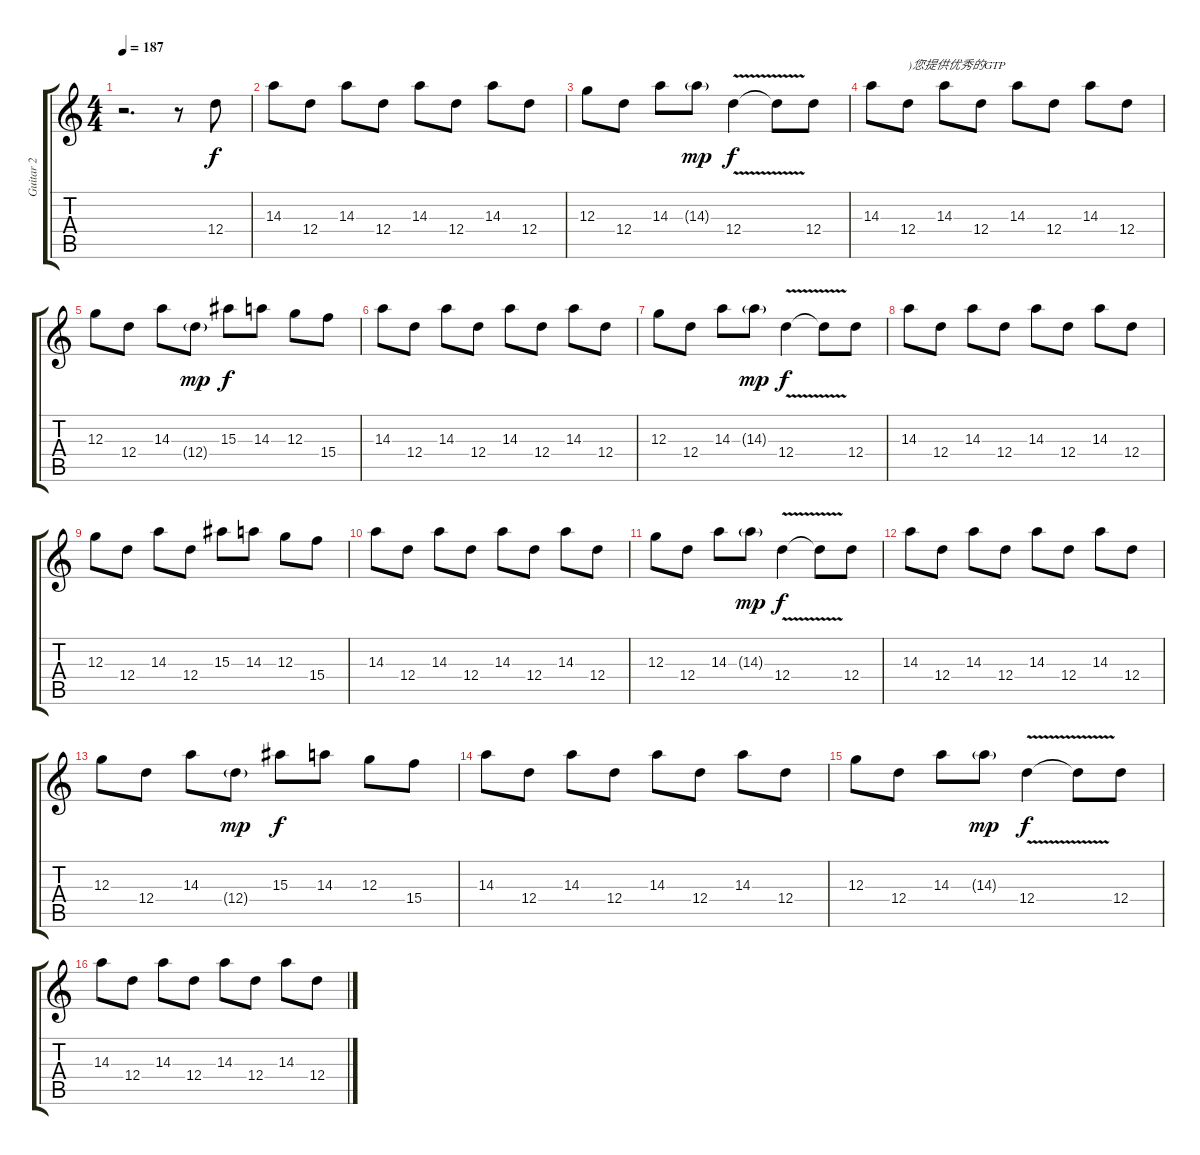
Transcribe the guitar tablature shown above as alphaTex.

\track ("Guitar 2" "Guitar 2") {instrument overdrivenguitar}
\staff {score tabs}
\tuning (E4 B3 G3 D3 A2 E2) {hide}
\ts (4 4)
\tempo 187
\clef g2
\ks c
r.2{d dy f instrument overdrivenguitar} r.8 12.4.8 |
14.3.8 12.4.8 14.3.8 12.4.8 14.3.8 12.4.8 14.3.8 12.4.8 |
12.3.8 12.4.8 14.3.8 14.3{g}.8{dy mp} 12.4{v}.4{dy f} 12.4{t}.8 12.4.8 |
14.3.8 12.4.8{txt ")您提供优秀的GTP"} 14.3.8 12.4.8 14.3.8 12.4.8 14.3.8 12.4.8 |
12.3.8 12.4.8 14.3.8 12.4{g}.8{dy mp} 15.3.8{dy f} 14.3.8 12.3.8 15.4.8 |
14.3.8 12.4.8 14.3.8 12.4.8 14.3.8 12.4.8 14.3.8 12.4.8 |
12.3.8 12.4.8 14.3.8 14.3{g}.8{dy mp} 12.4{v}.4{dy f} 12.4{t}.8 12.4.8 |
14.3.8 12.4.8 14.3.8 12.4.8 14.3.8 12.4.8 14.3.8 12.4.8 |
12.3.8 12.4.8 14.3.8 12.4.8 15.3.8 14.3.8 12.3.8 15.4.8 |
14.3.8 12.4.8 14.3.8 12.4.8 14.3.8 12.4.8 14.3.8 12.4.8 |
12.3.8 12.4.8 14.3.8 14.3{g}.8{dy mp} 12.4{v}.4{dy f} 12.4{t}.8 12.4.8 |
14.3.8 12.4.8 14.3.8 12.4.8 14.3.8 12.4.8 14.3.8 12.4.8 |
12.3.8 12.4.8 14.3.8 12.4{g}.8{dy mp} 15.3.8{dy f} 14.3.8 12.3.8 15.4.8 |
14.3.8 12.4.8 14.3.8 12.4.8 14.3.8 12.4.8 14.3.8 12.4.8 |
12.3.8 12.4.8 14.3.8 14.3{g}.8{dy mp} 12.4{v}.4{dy f} 12.4{t}.8 12.4.8 |
14.3.8 12.4.8 14.3.8 12.4.8 14.3.8 12.4.8 14.3.8 12.4.8
